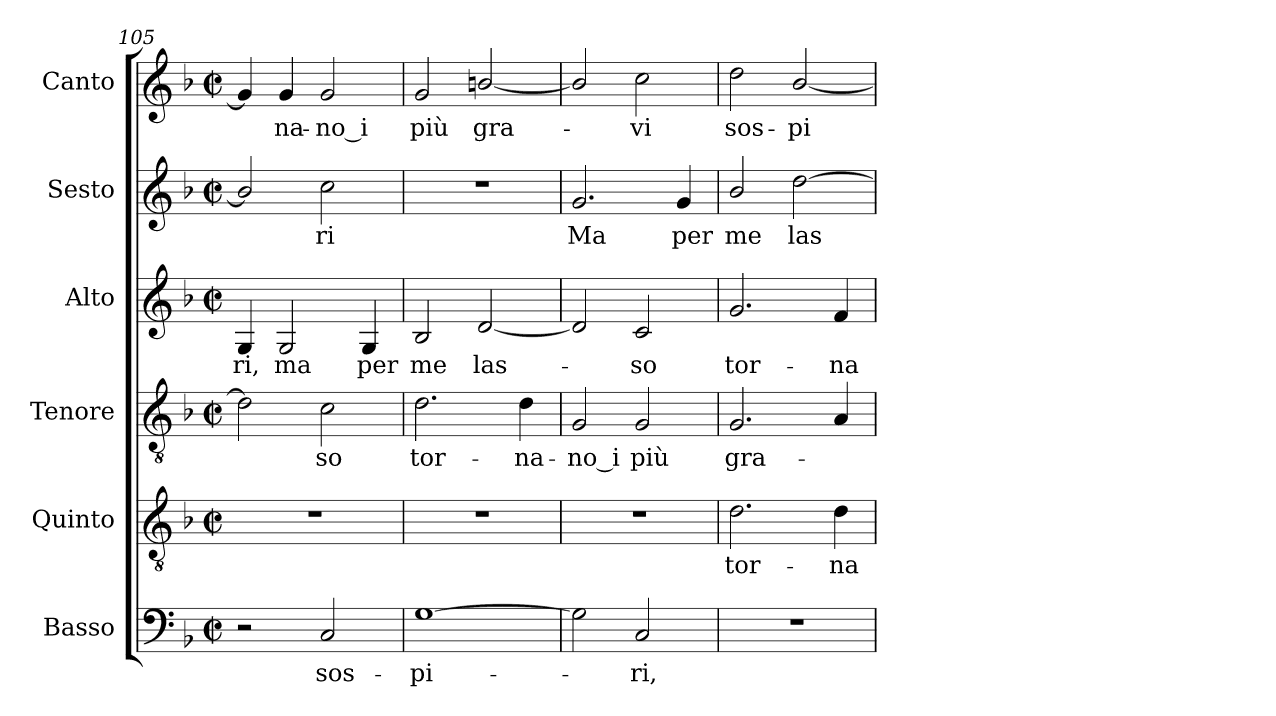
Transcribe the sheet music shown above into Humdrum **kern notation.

**kern	**text	**kern	**text	**kern	**text	**kern	**text	**kern	**text	**kern	**text
*part6	*part6	*part5	*part5	*part4	*part4	*part3	*part3	*part2	*part2	*part1	*part1
*staff6	*staff6	*staff5	*staff5	*staff4	*staff4	*staff3	*staff3	*staff2	*staff2	*staff1	*staff1
*I"Basso	*	*I"Quinto	*	*I"Tenore	*	*I"Alto	*	*I"Sesto	*	*I"Canto	*
*I'B.	*	*	*	*I'T.	*	*I'A.	*	*I'S.	*	*	*
*clefF4	*	*clefGv2	*	*clefGv2	*	*clefG2	*	*clefG2	*	*clefG2	*
*	*	*ITrd7c12	*	*ITrd7c12	*	*	*	*	*	*	*
*k[b-]	*	*k[b-]	*	*k[b-]	*	*k[b-]	*	*k[b-]	*	*k[b-]	*
*F:	*	*F:	*	*F:	*	*F:	*	*F:	*	*F:	*
*M2/2	*	*M2/2	*	*M2/2	*	*M2/2	*	*M2/2	*	*M2/2	*
*met(c|)	*	*met(c|)	*	*met(c|)	*	*met(c|)	*	*met(c|)	*	*met(c|)	*
=105	=105	=105	=105	=105	=105	=105	=105	=105	=105	=105	=105
!	!	!	!	!	!	!	!LO:LY:b:color=#000000	!	!	!	!
2r	.	1r	.	2Di\]	.	4Gi/	-ri,	2bi/]	.	4gi/]	.
!	!	!	!	!	!	!	!LO:LY:b:color=#000000	!	!	!	!
!	!	!	!	!	!	!	!	!	!	!	!LO:LY:b:color=#000000
.	.	.	.	.	.	2Gi/	ma	.	.	4gi/	-na-
!	!LO:LY:b:color=#000000	!	!	!	!	!	!	!	!	!	!
!	!	!	!	!	!LO:LY:b:color=#000000	!	!	!	!	!	!
!	!	!	!	!	!	!	!	!	!LO:LY:b:color=#000000	!	!
!	!	!	!	!	!	!	!	!	!	!	!LO:LY:b:color=#000000
2Ci/	sos-	.	.	2Ci\	-so	.	.	2cci\	-ri	2gi/	-no_i
!	!	!	!	!	!	!	!LO:LY:b:color=#000000	!	!	!	!
.	.	.	.	.	.	4Gi/	per	.	.	.	.
!!LO:LB:g=z
=106	=106	=106	=106	=106	=106	=106	=106	=106	=106	=106	=106
!	!LO:LY:b:color=#000000	!	!	!	!	!	!	!	!	!	!
!	!	!	!	!	!LO:LY:b:color=#000000	!	!	!	!	!	!
!	!	!	!	!	!	!	!LO:LY:b:color=#000000	!	!	!	!
!	!	!	!	!	!	!	!	!	!	!	!LO:LY:b:color=#000000
[1Gi	-pi-	1r	.	2.Di\	tor-	2B-i/	me	1r	.	2gi/	più
!	!	!	!	!	!	!	!LO:LY:b:color=#000000	!	!	!	!
!	!	!	!	!	!	!	!	!	!	!	!LO:LY:b:color=#000000
.	.	.	.	.	.	[2di/	las-	.	.	[2bni/	gra-
!	!	!	!	!	!LO:LY:b:color=#000000	!	!	!	!	!	!
.	.	.	.	4Di\	-na-	.	.	.	.	.	.
=107	=107	=107	=107	=107	=107	=107	=107	=107	=107	=107	=107
!	!	!	!	!	!LO:LY:b:color=#000000	!	!	!	!	!	!
!	!	!	!	!	!	!	!	!	!LO:LY:b:color=#000000	!	!
2Gi\]	.	1r	.	2GGi/	-no_i	2di/]	.	2.gi/	Ma	2bi/]	.
!	!LO:LY:b:color=#000000	!	!	!	!	!	!	!	!	!	!
!	!	!	!	!	!LO:LY:b:color=#000000	!	!	!	!	!	!
!	!	!	!	!	!	!	!LO:LY:b:color=#000000	!	!	!	!
!	!	!	!	!	!	!	!	!	!	!	!LO:LY:b:color=#000000
2Ci/	-ri,	.	.	2GGi/	più	2ci/	-so	.	.	2cci\	-vi
!	!	!	!	!	!	!	!	!	!LO:LY:b:color=#000000	!	!
.	.	.	.	.	.	.	.	4gi/	per	.	.
=108	=108	=108	=108	=108	=108	=108	=108	=108	=108	=108	=108
!	!	!	!LO:LY:b:color=#000000	!	!	!	!	!	!	!	!
!	!	!	!	!	!LO:LY:b:color=#000000	!	!	!	!	!	!
!	!	!	!	!	!	!	!LO:LY:b:color=#000000	!	!	!	!
!	!	!	!	!	!	!	!	!	!LO:LY:b:color=#000000	!	!
!	!	!	!	!	!	!	!	!	!	!	!LO:LY:b:color=#000000
1r	.	2.Di\	tor-	2.GGi/	gra-	2.gi/	tor-	2b-i/	me	2ddi\	sos-
!	!	!	!	!	!	!	!	!	!LO:LY:b:color=#000000	!	!
!	!	!	!	!	!	!	!	!	!	!	!LO:LY:b:color=#000000
.	.	.	.	.	.	.	.	[2ddi\	las-	[2b-i/	-pi-
!	!	!	!LO:LY:b:color=#000000	!	!	!	!	!	!	!	!
!	!	!	!	!	!	!	!LO:LY:b:color=#000000	!	!	!	!
.	.	4Di\	-na-	4AAi/	.	4fi/	-na-	.	.	.	.
=	=	=	=	=	=	=	=	=	=	=	=
*-	*-	*-	*-	*-	*-	*-	*-	*-	*-	*-	*-
